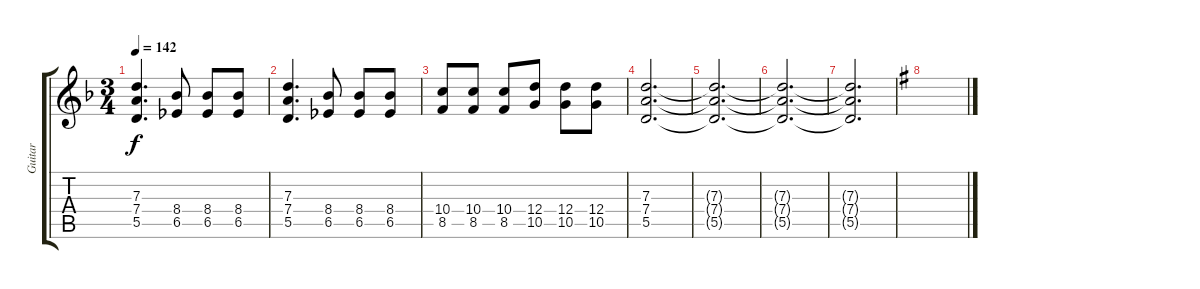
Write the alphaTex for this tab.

\track ("Guitar" "Guitar") {instrument distortionguitar}
\staff {score tabs}
\tuning (E4 B3 G3 D3 A2 E2) {hide}
\ts (3 4)
\tempo 142
\clef g2
\ks dminor
(7.3 7.4 5.5).4{d dy f} (8.4 6.5).8 (8.4 6.5).8 (8.4 6.5).8 |
(7.3 7.4 5.5).4{d} (8.4 6.5).8 (8.4 6.5).8 (8.4 6.5).8 |
(10.4 8.5).8 (10.4 8.5).8 (10.4 8.5).8 (12.4 10.5).8 (12.4 10.5).8 (12.4 10.5).8 |
(7.3 7.4 5.5).2{d} |
(7.3{t} 7.4{t} 5.5{t}).2{d} |
(7.3{t} 7.4{t} 5.5{t}).2{d} |
(7.3{t} 7.4{t} 5.5{t}).2{d} |
\ks eminor
